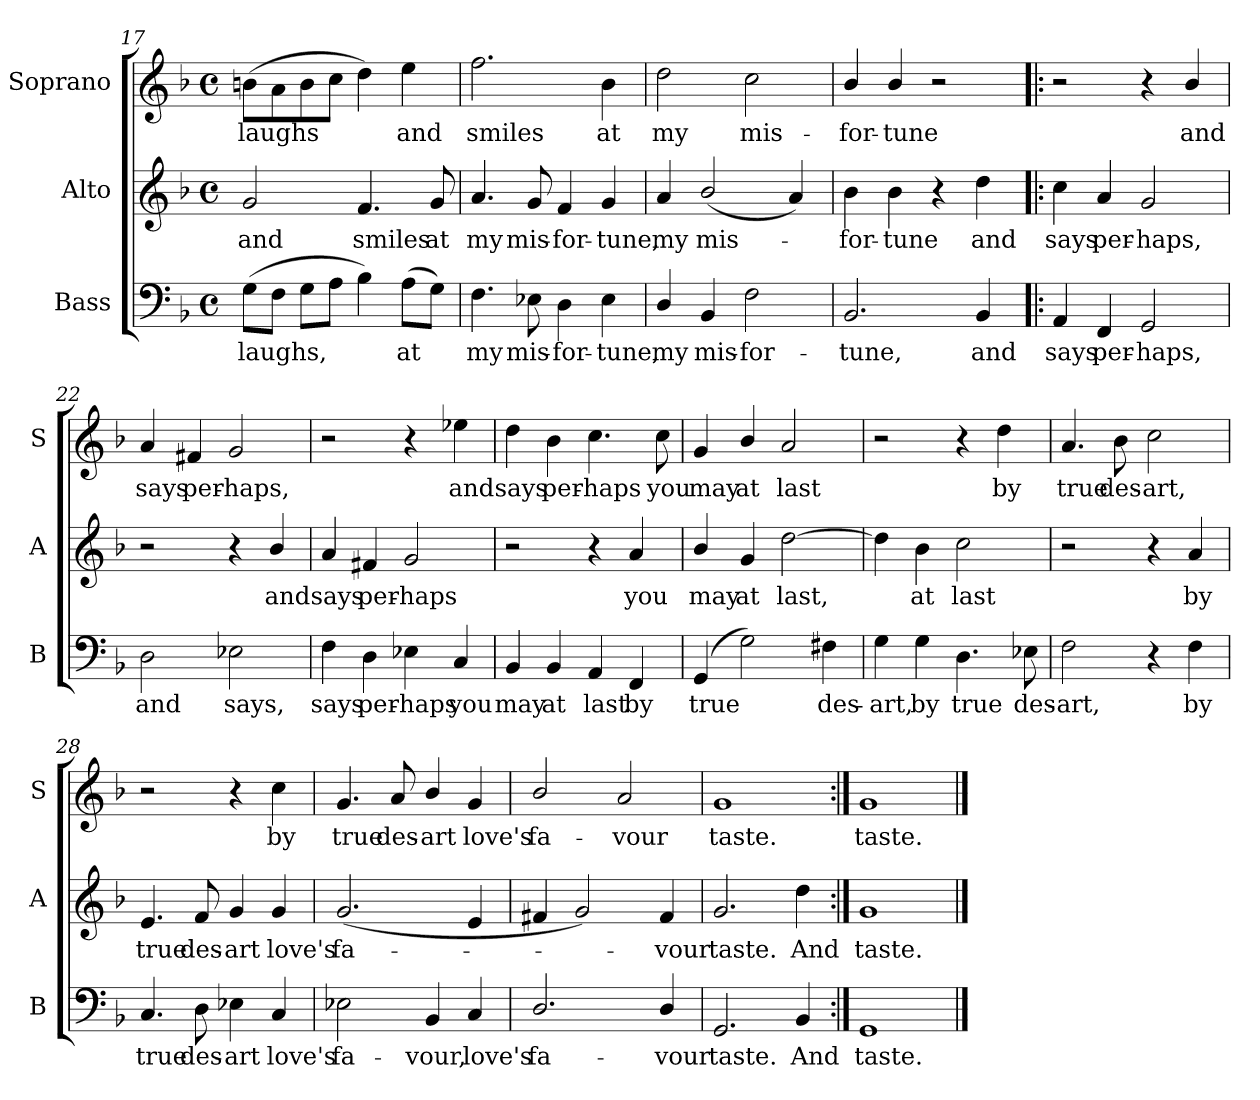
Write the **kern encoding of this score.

**kern	**text	**kern	**text	**kern	**text
*part3	*part3	*part2	*part2	*part1	*part1
*staff3	*staff3	*staff2	*staff2	*staff1	*staff1
*I"Bass	*	*I"Alto	*	*I"Soprano	*
*I'B	*	*I'A	*	*I'S	*
!!LO:LB:g=z
*clefF4	*	*clefG2	*	*clefG2	*
*k[b-]	*	*k[b-]	*	*k[b-]	*
*F:	*	*F:	*	*F:	*
*M4/4	*	*M4/4	*	*M4/4	*
*met(c)	*	*met(c)	*	*met(c)	*
=17	=17	=17	=17	=17	=17
!	!LO:LY:b	!	!LO:LY:b	!	!LO:LY:b
(>8GL	laughs,	2g	and	(>8bnL	laughs
8FJ	.	.	.	8a	.
8GL	.	.	.	8b	.
8AJ	.	.	.	8ccJ	.
!	!	!	!LO:LY:b	!	!
4B-)	.	4.f	smiles	4dd)	.
!	!LO:LY:b	!	!	!	!LO:LY:b
(>8AL	at	.	.	4ee	and
!	!	!	!LO:LY:b	!	!
8GJ)	.	8g	at	.	.
=18	=18	=18	=18	=18	=18
!	!LO:LY:b	!	!LO:LY:b	!	!LO:LY:b
4.F	my	4.a	my	2.ff	smiles
!	!LO:LY:b	!	!LO:LY:b	!	!
8E-X	mis-	8g	mis-	.	.
!	!LO:LY:b	!	!LO:LY:b	!	!
4D	-for-	4f	-for-	.	.
!	!LO:LY:b	!	!LO:LY:b	!	!LO:LY:b
4E-	-tune,	4g	-tune,	4b-	at
=19	=19	=19	=19	=19	=19
!	!LO:LY:b	!	!LO:LY:b	!	!LO:LY:b
4D/	my	4a	my	2dd	my
!	!LO:LY:b	!	!LO:LY:b	!	!
4BB-	mis-	(<2b-/	mis-	.	.
!	!LO:LY:b	!	!	!	!LO:LY:b
2F	-for-	.	.	2cc	mis-
.	.	4a)	.	.	.
=20	=20	=20	=20	=20	=20
!	!LO:LY:b	!	!LO:LY:b	!	!LO:LY:b
2.BB-	-tune,	4b-	for-	4b-/	-for-
!	!	!	!LO:LY:b	!	!LO:LY:b
.	.	4b-	-tune	4b-/	-tune
.	.	4r	.	2r	.
!	!LO:LY:b	!	!LO:LY:b	!	!
4BB-	and	4dd	and	.	.
!!LO:LB:g=z
=21!|:	=21!|:	=21!|:	=21!|:	=21!|:	=21!|:
!	!LO:LY:b	!	!LO:LY:b	!	!
4AA	says	4cc	says	2r	.
!	!LO:LY:b	!	!LO:LY:b	!	!
4FF	per-	4a	per-	.	.
!	!LO:LY:b	!	!LO:LY:b	!	!
2GG	-haps,	2g	-haps,	4r	.
!	!	!	!	!	!LO:LY:b
.	.	.	.	4b-/	and
=22	=22	=22	=22	=22	=22
!	!LO:LY:b	!	!	!	!LO:LY:b
2D	and	2r	.	4a	says
!	!	!	!	!	!LO:LY:b
.	.	.	.	4f#X	per-
!	!LO:LY:b	!	!	!	!LO:LY:b
2E-X	says,	4r	.	2g	-haps,
!	!	!	!LO:LY:b	!	!
.	.	4b-/	and	.	.
=23	=23	=23	=23	=23	=23
!	!LO:LY:b	!	!LO:LY:b	!	!
4F	says	4a	says	2r	.
!	!LO:LY:b	!	!LO:LY:b	!	!
4D	per-	4f#X	per-	.	.
!	!LO:LY:b	!	!LO:LY:b	!	!
4E-X	-haps	2g	-haps	4r	.
!	!LO:LY:b	!	!	!	!LO:LY:b
4C	you	.	.	4ee-X	and
=24	=24	=24	=24	=24	=24
!	!LO:LY:b	!	!	!	!LO:LY:b
4BB-	may	2r	.	4dd	says
!	!LO:LY:b	!	!	!	!LO:LY:b
4BB-	at	.	.	4b-	per-
!	!LO:LY:b	!	!	!	!LO:LY:b
4AA	last	4r	.	4.cc	-haps
!	!LO:LY:b	!	!LO:LY:b	!	!
4FF	by	4a	you	.	.
!	!	!	!	!	!LO:LY:b
.	.	.	.	8cc	you
!!LO:LB:g=z
=25	=25	=25	=25	=25	=25
!	!LO:LY:b	!	!LO:LY:b	!	!LO:LY:b
(<4GG	true	4b-/	may	4g	may
!	!	!	!LO:LY:b	!	!LO:LY:b
2G)	.	4g	at	4b-/	at
!	!	!	!LO:LY:b	!	!LO:LY:b
.	.	[2dd	last,	2a	last
!	!LO:LY:b	!	!	!	!
4F#X	des-	.	.	.	.
=26	=26	=26	=26	=26	=26
!	!LO:LY:b	!	!	!	!
4G	-art,	4dd]	.	2r	.
!	!LO:LY:b	!	!LO:LY:b	!	!
4G	by	4b-	at	.	.
!	!LO:LY:b	!	!LO:LY:b	!	!
4.D	true	2cc	last	4r	.
!	!	!	!	!	!LO:LY:b
.	.	.	.	4dd	by
!	!LO:LY:b	!	!	!	!
8E-X	des-	.	.	.	.
=27	=27	=27	=27	=27	=27
!	!LO:LY:b	!	!	!	!LO:LY:b
2F	-art,	2r	.	4.a	true
!	!	!	!	!	!LO:LY:b
.	.	.	.	8b-	des-
!	!	!	!	!	!LO:LY:b
4r	.	4r	.	2cc	-art,
!	!LO:LY:b	!	!LO:LY:b	!	!
4F	by	4a	by	.	.
=28	=28	=28	=28	=28	=28
!	!LO:LY:b	!	!LO:LY:b	!	!
4.C	true	4.e	true	2r	.
!	!LO:LY:b	!	!LO:LY:b	!	!
8D	des-	8f	des-	.	.
!	!LO:LY:b	!	!LO:LY:b	!	!
4E-X	-art	4g	-art	4r	.
!	!LO:LY:b	!	!LO:LY:b	!	!LO:LY:b
4C	love's	4g	love's	4cc	by
!!LO:LB:g=z
=29	=29	=29	=29	=29	=29
!	!LO:LY:b	!	!LO:LY:b	!	!LO:LY:b
2E-X	fa-	(<2.g	fa-	4.g	true
!	!	!	!	!	!LO:LY:b
.	.	.	.	8a	des-
!	!LO:LY:b	!	!	!	!LO:LY:b
4BB-	-vour,	.	.	4b-/	-art
!	!LO:LY:b	!	!	!	!LO:LY:b
4C	love's	4e	.	4g	love's
=30	=30	=30	=30	=30	=30
!	!LO:LY:b	!	!	!	!LO:LY:b
2.D/	fa-	4f#X	.	2b-/	fa-
.	.	2g)	.	.	.
!	!	!	!	!	!LO:LY:b
.	.	.	.	2a	-vour
!	!LO:LY:b	!	!LO:LY:b	!	!
4D/	-vour	4f#	vour	.	.
=31	=31	=31	=31	=31	=31
!	!LO:LY:b	!	!LO:LY:b	!	!LO:LY:b
2.GG	taste.	2.g	taste.	1g	taste.
!	!LO:LY:b	!	!LO:LY:b	!	!
4BB-	And	4dd	And	.	.
=32:|!	=32:|!	=32:|!	=32:|!	=32:|!	=32:|!
!	!LO:LY:b	!	!LO:LY:b	!	!LO:LY:b
1GG	taste.	1g	taste.	1g	taste.
==	==	==	==	==	==
*-	*-	*-	*-	*-	*-
